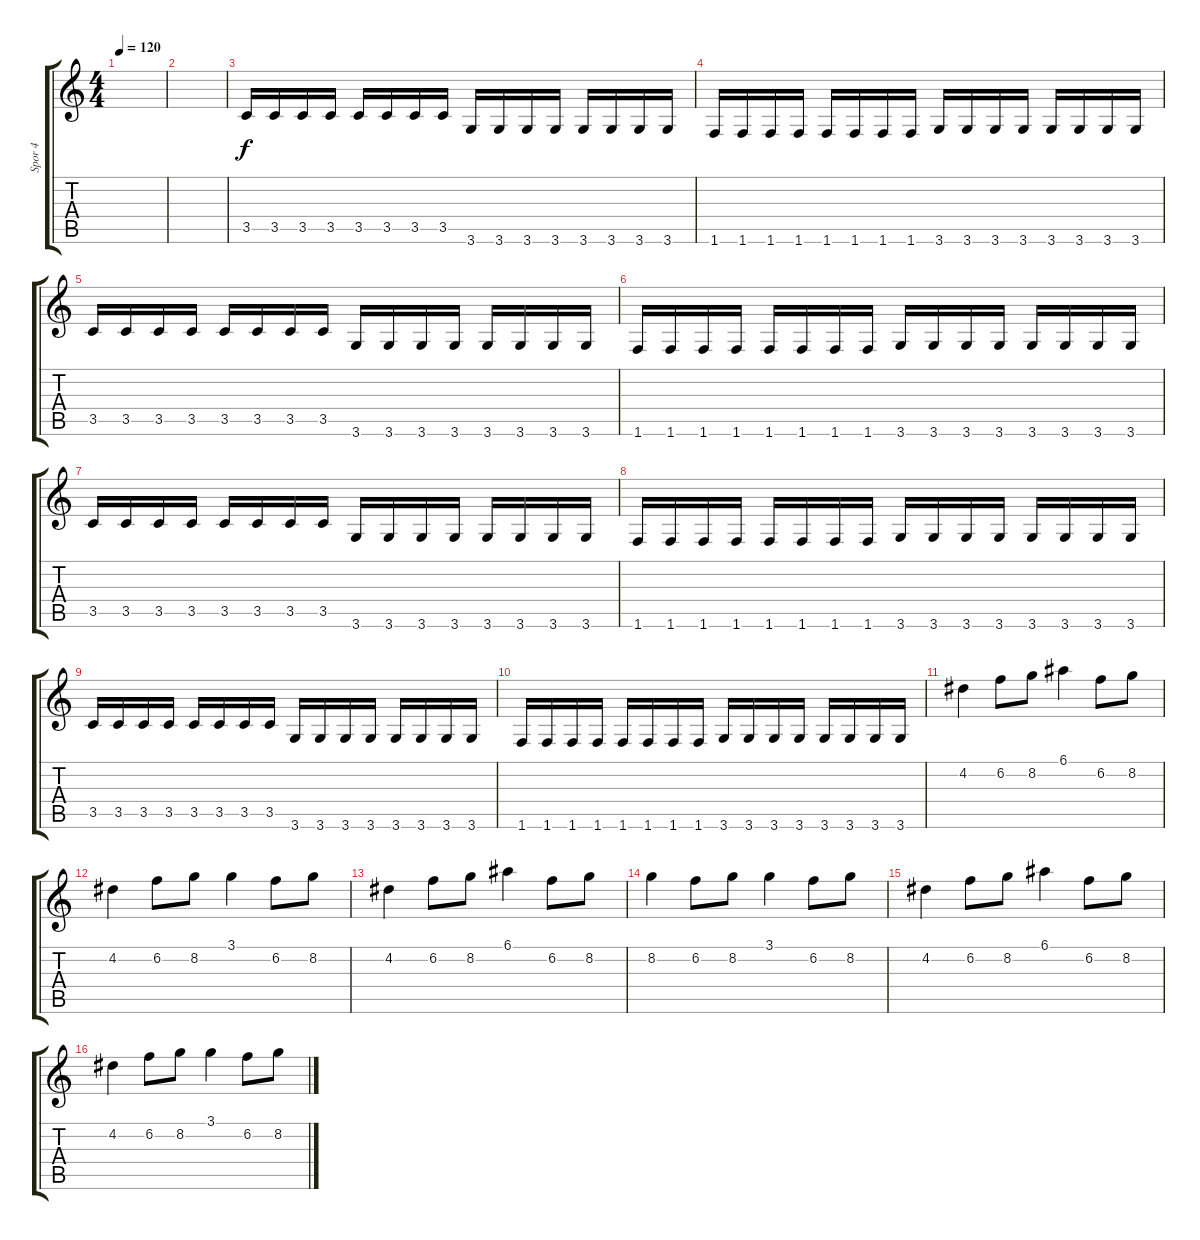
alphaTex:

\track ("Spor 4" "Spor 4") {instrument distortionguitar}
\staff {score tabs}
\tuning (E4 B3 G3 D3 A2 E2) {hide}
\ts (4 4)
\tempo 120
\clef g2
\ks c
|
|
3.5.16 3.5.16 3.5.16 3.5.16 3.5.16 3.5.16 3.5.16 3.5.16 3.6.16 3.6.16 3.6.16 3.6.16 3.6.16 3.6.16 3.6.16 3.6.16 |
1.6.16 1.6.16 1.6.16 1.6.16 1.6.16 1.6.16 1.6.16 1.6.16 3.6.16 3.6.16 3.6.16 3.6.16 3.6.16 3.6.16 3.6.16 3.6.16 |
3.5.16 3.5.16 3.5.16 3.5.16 3.5.16 3.5.16 3.5.16 3.5.16 3.6.16 3.6.16 3.6.16 3.6.16 3.6.16 3.6.16 3.6.16 3.6.16 |
1.6.16 1.6.16 1.6.16 1.6.16 1.6.16 1.6.16 1.6.16 1.6.16 3.6.16 3.6.16 3.6.16 3.6.16 3.6.16 3.6.16 3.6.16 3.6.16 |
3.5.16 3.5.16 3.5.16 3.5.16 3.5.16 3.5.16 3.5.16 3.5.16 3.6.16 3.6.16 3.6.16 3.6.16 3.6.16 3.6.16 3.6.16 3.6.16 |
1.6.16 1.6.16 1.6.16 1.6.16 1.6.16 1.6.16 1.6.16 1.6.16 3.6.16 3.6.16 3.6.16 3.6.16 3.6.16 3.6.16 3.6.16 3.6.16 |
3.5.16 3.5.16 3.5.16 3.5.16 3.5.16 3.5.16 3.5.16 3.5.16 3.6.16 3.6.16 3.6.16 3.6.16 3.6.16 3.6.16 3.6.16 3.6.16 |
1.6.16 1.6.16 1.6.16 1.6.16 1.6.16 1.6.16 1.6.16 1.6.16 3.6.16 3.6.16 3.6.16 3.6.16 3.6.16 3.6.16 3.6.16 3.6.16 |
4.2.4 6.2.8 8.2.8 6.1.4 6.2.8 8.2.8 |
4.2.4 6.2.8 8.2.8 3.1.4 6.2.8 8.2.8 |
4.2.4 6.2.8 8.2.8 6.1.4 6.2.8 8.2.8 |
8.2.4 6.2.8 8.2.8 3.1.4 6.2.8 8.2.8 |
4.2.4 6.2.8 8.2.8 6.1.4 6.2.8 8.2.8 |
4.2.4 6.2.8 8.2.8 3.1.4 6.2.8 8.2.8
